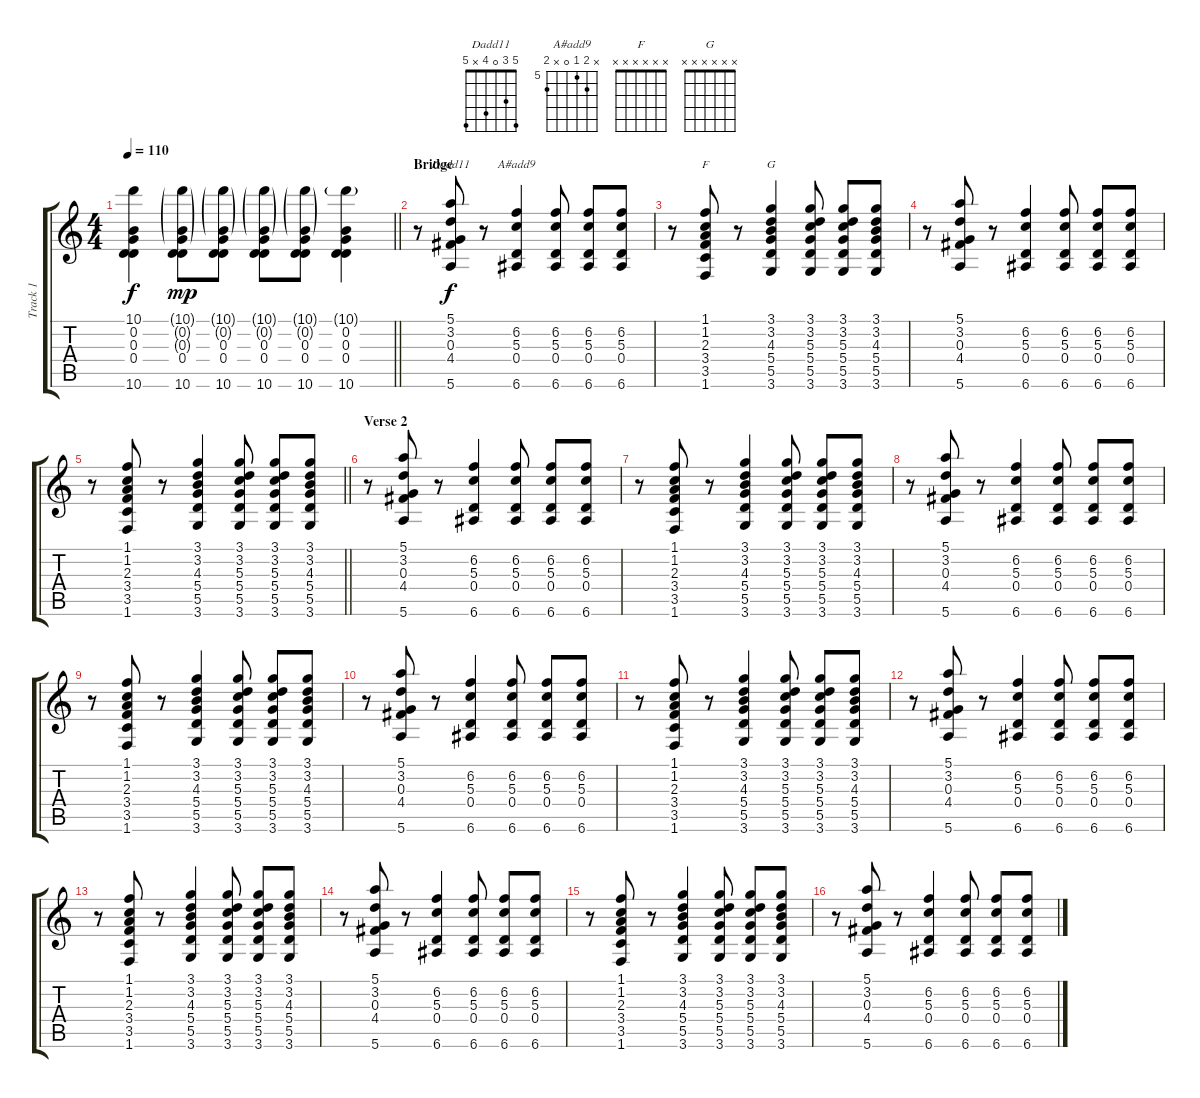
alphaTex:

\track ("Track 1" "Track 1") {instrument acousticguitarsteel}
\staff {score tabs}
\tuning (E4 B3 G3 D3 A2 E2) {hide}
\chord ("Dadd11" 5 3 0 4 x 5)
\chord ("A#add9" x 6 5 0 x 6) {firstfret 5}
\chord ("F" x x x x x x)
\chord ("G" x x x x x x)
\ts (4 4)
\tempo 110
\clef g2
\barLineRight lightlight
\ks aminor
(10.1{t} 0.2{t} 0.3{t} 0.4{t} 10.6{t}).4{dy f} (10.1{g} 0.2{g} 0.3{g} 0.4 10.6).8{dy mp} (10.1{g} 0.2{g} 0.3 0.4 10.6).8 (10.1{g} 0.2{g} 0.3 0.4 10.6).8 (10.1{g} 0.2{g} 0.3 0.4 10.6).8 (10.1{g} 0.2 0.3 0.4 10.6).4 |
\section ("" "Bridge")
r.8 (5.1 3.2 0.3 4.4 5.6).8{ch "Dadd11" dy f} r.8 (6.2 5.3 0.4 6.6).4{ch "A#add9"} (6.2 5.3 0.4 6.6).8 (6.2 5.3 0.4 6.6).8 (6.2 5.3 0.4 6.6).8 |
r.8 (1.1 1.2 2.3 3.4 3.5 1.6).8{ch "F"} r.8 (3.1 3.2 4.3 5.4 5.5 3.6).4{ch "G"} (3.1 3.2 5.3 5.4 5.5 3.6).8 (3.1 3.2 5.3 5.4 5.5 3.6).8 (3.1 3.2 4.3 5.4 5.5 3.6).8 |
r.8 (5.1 3.2 0.3 4.4 5.6).8 r.8 (6.2 5.3 0.4 6.6).4 (6.2 5.3 0.4 6.6).8 (6.2 5.3 0.4 6.6).8 (6.2 5.3 0.4 6.6).8 |
\barLineRight lightlight
r.8 (1.1 1.2 2.3 3.4 3.5 1.6).8 r.8 (3.1 3.2 4.3 5.4 5.5 3.6).4 (3.1 3.2 5.3 5.4 5.5 3.6).8 (3.1 3.2 5.3 5.4 5.5 3.6).8 (3.1 3.2 4.3 5.4 5.5 3.6).8 |
\section ("" "Verse 2")
r.8 (5.1 3.2 0.3 4.4 5.6).8 r.8 (6.2 5.3 0.4 6.6).4 (6.2 5.3 0.4 6.6).8 (6.2 5.3 0.4 6.6).8 (6.2 5.3 0.4 6.6).8 |
r.8 (1.1 1.2 2.3 3.4 3.5 1.6).8 r.8 (3.1 3.2 4.3 5.4 5.5 3.6).4 (3.1 3.2 5.3 5.4 5.5 3.6).8 (3.1 3.2 5.3 5.4 5.5 3.6).8 (3.1 3.2 4.3 5.4 5.5 3.6).8 |
r.8 (5.1 3.2 0.3 4.4 5.6).8 r.8 (6.2 5.3 0.4 6.6).4 (6.2 5.3 0.4 6.6).8 (6.2 5.3 0.4 6.6).8 (6.2 5.3 0.4 6.6).8 |
r.8 (1.1 1.2 2.3 3.4 3.5 1.6).8 r.8 (3.1 3.2 4.3 5.4 5.5 3.6).4 (3.1 3.2 5.3 5.4 5.5 3.6).8 (3.1 3.2 5.3 5.4 5.5 3.6).8 (3.1 3.2 4.3 5.4 5.5 3.6).8 |
r.8 (5.1 3.2 0.3 4.4 5.6).8 r.8 (6.2 5.3 0.4 6.6).4 (6.2 5.3 0.4 6.6).8 (6.2 5.3 0.4 6.6).8 (6.2 5.3 0.4 6.6).8 |
r.8 (1.1 1.2 2.3 3.4 3.5 1.6).8 r.8 (3.1 3.2 4.3 5.4 5.5 3.6).4 (3.1 3.2 5.3 5.4 5.5 3.6).8 (3.1 3.2 5.3 5.4 5.5 3.6).8 (3.1 3.2 4.3 5.4 5.5 3.6).8 |
r.8 (5.1 3.2 0.3 4.4 5.6).8 r.8 (6.2 5.3 0.4 6.6).4 (6.2 5.3 0.4 6.6).8 (6.2 5.3 0.4 6.6).8 (6.2 5.3 0.4 6.6).8 |
r.8 (1.1 1.2 2.3 3.4 3.5 1.6).8 r.8 (3.1 3.2 4.3 5.4 5.5 3.6).4 (3.1 3.2 5.3 5.4 5.5 3.6).8 (3.1 3.2 5.3 5.4 5.5 3.6).8 (3.1 3.2 4.3 5.4 5.5 3.6).8 |
r.8 (5.1 3.2 0.3 4.4 5.6).8 r.8 (6.2 5.3 0.4 6.6).4 (6.2 5.3 0.4 6.6).8 (6.2 5.3 0.4 6.6).8 (6.2 5.3 0.4 6.6).8 |
r.8 (1.1 1.2 2.3 3.4 3.5 1.6).8 r.8 (3.1 3.2 4.3 5.4 5.5 3.6).4 (3.1 3.2 5.3 5.4 5.5 3.6).8 (3.1 3.2 5.3 5.4 5.5 3.6).8 (3.1 3.2 4.3 5.4 5.5 3.6).8 |
r.8 (5.1 3.2 0.3 4.4 5.6).8 r.8 (6.2 5.3 0.4 6.6).4 (6.2 5.3 0.4 6.6).8 (6.2 5.3 0.4 6.6).8 (6.2 5.3 0.4 6.6).8
